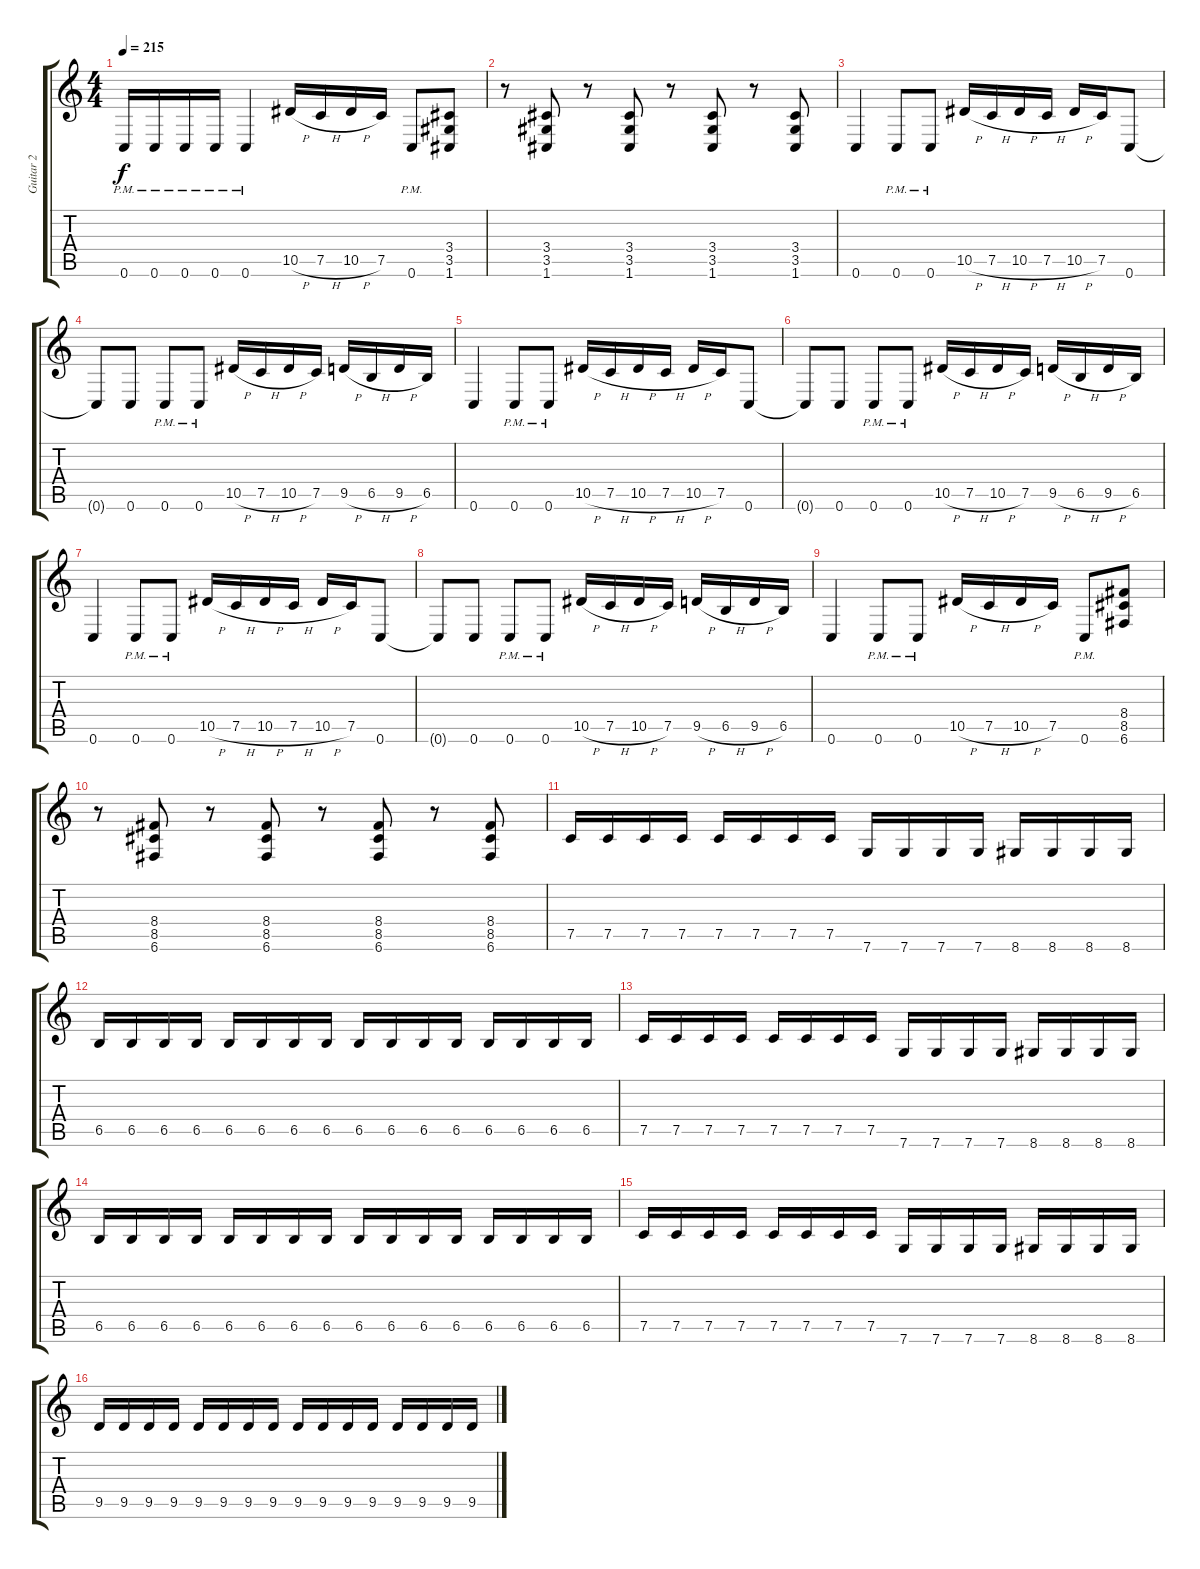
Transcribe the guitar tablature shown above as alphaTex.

\track ("Guitar 2" "Guitar 2") {instrument distortionguitar}
\staff {score tabs}
\tuning (C4 G3 Eb3 Bb2 F2 C2) {hide}
\ts (4 4)
\tempo 215
\clef g2
\ks c
0.6{pm}.16{dy f} 0.6{pm}.16 0.6{pm}.16 0.6{pm}.16 0.6{pm}.4 10.5{h}.16 7.5{h}.16 10.5{h}.16 7.5.16 0.6{pm}.8 (3.4 3.5 1.6).8 |
r.8 (3.4 3.5 1.6).8 r.8 (3.4 3.5 1.6).8 r.8 (3.4 3.5 1.6).8 r.8 (3.4 3.5 1.6).8 |
0.6.4 0.6{pm}.8 0.6{pm}.8 10.5{h}.16 7.5{h}.16 10.5{h}.16 7.5{h}.16 10.5{h}.16 7.5.16 0.6.8 |
0.6{t}.8 0.6.8 0.6{pm}.8 0.6{pm}.8 10.5{h}.16 7.5{h}.16 10.5{h}.16 7.5.16 9.5{h}.16 6.5{h}.16 9.5{h}.16 6.5.16 |
0.6.4 0.6{pm}.8 0.6{pm}.8 10.5{h}.16 7.5{h}.16 10.5{h}.16 7.5{h}.16 10.5{h}.16 7.5.16 0.6.8 |
0.6{t}.8 0.6.8 0.6{pm}.8 0.6{pm}.8 10.5{h}.16 7.5{h}.16 10.5{h}.16 7.5.16 9.5{h}.16 6.5{h}.16 9.5{h}.16 6.5.16 |
0.6.4 0.6{pm}.8 0.6{pm}.8 10.5{h}.16 7.5{h}.16 10.5{h}.16 7.5{h}.16 10.5{h}.16 7.5.16 0.6.8 |
0.6{t}.8 0.6.8 0.6{pm}.8 0.6{pm}.8 10.5{h}.16 7.5{h}.16 10.5{h}.16 7.5.16 9.5{h}.16 6.5{h}.16 9.5{h}.16 6.5.16 |
0.6.4 0.6{pm}.8 0.6{pm}.8 10.5{h}.16 7.5{h}.16 10.5{h}.16 7.5.16 0.6{pm}.8 (8.4 8.5 6.6).8 |
r.8 (8.4 8.5 6.6).8 r.8 (8.4 8.5 6.6).8 r.8 (8.4 8.5 6.6).8 r.8 (8.4 8.5 6.6).8 |
7.5.16 7.5.16 7.5.16 7.5.16 7.5.16 7.5.16 7.5.16 7.5.16 7.6.16 7.6.16 7.6.16 7.6.16 8.6.16 8.6.16 8.6.16 8.6.16 |
6.5.16 6.5.16 6.5.16 6.5.16 6.5.16 6.5.16 6.5.16 6.5.16 6.5.16 6.5.16 6.5.16 6.5.16 6.5.16 6.5.16 6.5.16 6.5.16 |
7.5.16 7.5.16 7.5.16 7.5.16 7.5.16 7.5.16 7.5.16 7.5.16 7.6.16 7.6.16 7.6.16 7.6.16 8.6.16 8.6.16 8.6.16 8.6.16 |
6.5.16 6.5.16 6.5.16 6.5.16 6.5.16 6.5.16 6.5.16 6.5.16 6.5.16 6.5.16 6.5.16 6.5.16 6.5.16 6.5.16 6.5.16 6.5.16 |
7.5.16 7.5.16 7.5.16 7.5.16 7.5.16 7.5.16 7.5.16 7.5.16 7.6.16 7.6.16 7.6.16 7.6.16 8.6.16 8.6.16 8.6.16 8.6.16 |
9.5.16 9.5.16 9.5.16 9.5.16 9.5.16 9.5.16 9.5.16 9.5.16 9.5.16 9.5.16 9.5.16 9.5.16 9.5.16 9.5.16 9.5.16 9.5.16
